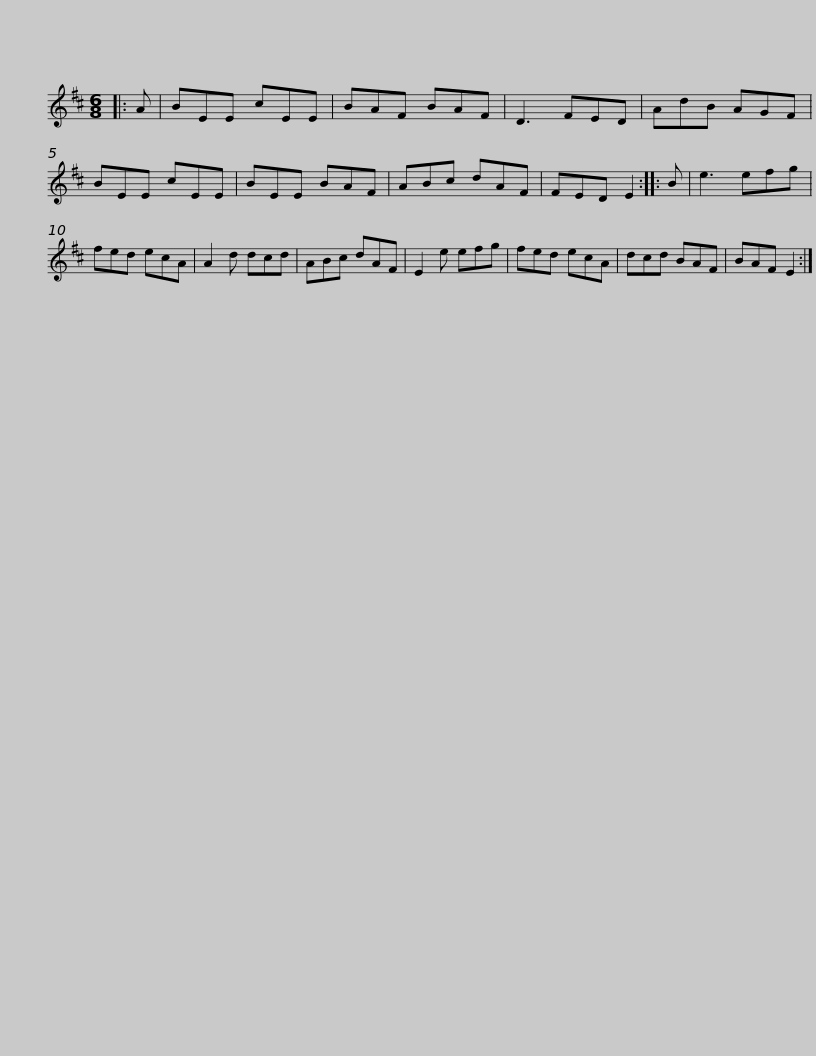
X:1
L:1/8
M:6/8
I:linebreak $
K:D
V:1 treble
V:1
|: A | BEE cEE | BAF BAF | D3 FED | AdB AGF | %5
 BEE cEE | BEE BAF | ABc dAF |$ FED E2 :: B | %10
 e3 efg | fed ecA | A2 d dcd | ABc dAF | E2 e efg | %15
 fed ecA | dcd BAF |$ BAF E2 :| %18
